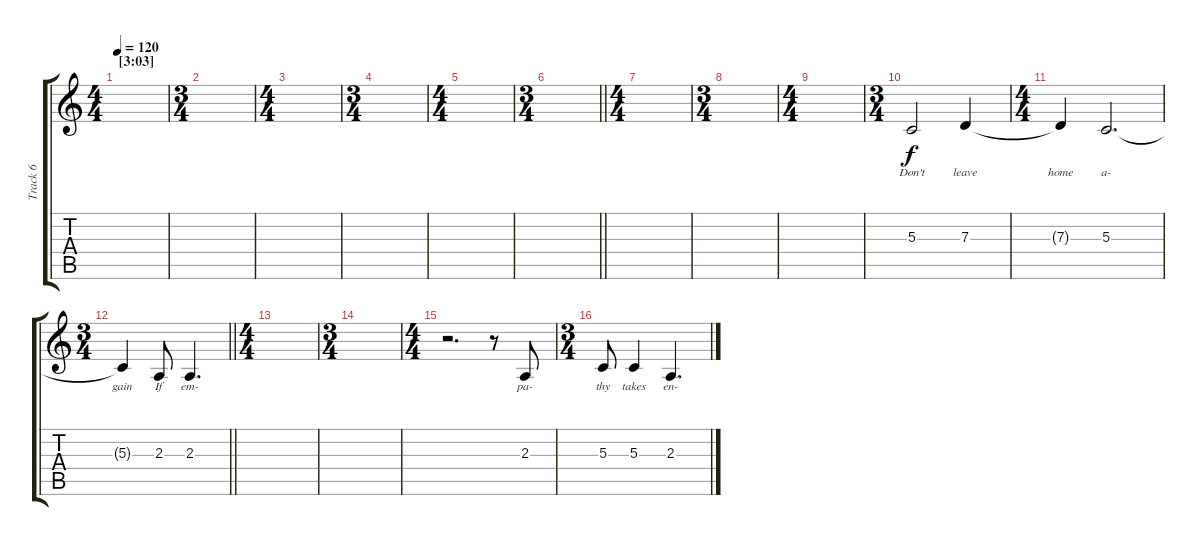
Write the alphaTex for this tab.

\track ("Track 6" "Track 6") {instrument clarinet}
\staff {score tabs}
\tuning (E4 B3 G3 D3 A2 E2) {hide}
\ts (4 4)
\section ("" "[3:03]")
\tempo 120
\clef g2
\ks c
|
\ts (3 4)
|
\ts (4 4)
|
\ts (3 4)
|
\ts (4 4)
|
\ts (3 4)
\barLineRight lightlight
|
\ts (4 4)
|
\ts (3 4)
|
\ts (4 4)
|
\ts (3 4)
5.3.2{lyrics (0 "Don't") lyrics (1 "") lyrics (2 "") lyrics (3 "") lyrics (4 "")} 7.3.4{lyrics (0 "leave") lyrics (1 "") lyrics (2 "") lyrics (3 "") lyrics (4 "")} |
\ts (4 4)
7.3{t}.4{lyrics (0 "home") lyrics (1 "") lyrics (2 "") lyrics (3 "") lyrics (4 "")} 5.3.2{d lyrics (0 "a-") lyrics (1 "") lyrics (2 "") lyrics (3 "") lyrics (4 "")} |
\ts (3 4)
\barLineRight lightlight
5.3{t}.4{lyrics (0 "gain") lyrics (1 "") lyrics (2 "") lyrics (3 "") lyrics (4 "")} 2.3.8{lyrics (0 "If") lyrics (1 "") lyrics (2 "") lyrics (3 "") lyrics (4 "")} 2.3.4{d lyrics (0 "em-") lyrics (1 "") lyrics (2 "") lyrics (3 "") lyrics (4 "")} |
\ts (4 4)
|
\ts (3 4)
|
\ts (4 4)
r.2{d} r.8 2.3.8{lyrics (0 "pa-") lyrics (1 "") lyrics (2 "") lyrics (3 "") lyrics (4 "")} |
\ts (3 4)
5.3.8{lyrics (0 "thy") lyrics (1 "") lyrics (2 "") lyrics (3 "") lyrics (4 "")} 5.3.4{lyrics (0 "takes") lyrics (1 "") lyrics (2 "") lyrics (3 "") lyrics (4 "")} 2.3.4{d lyrics (0 "en-") lyrics (1 "") lyrics (2 "") lyrics (3 "") lyrics (4 "")}
